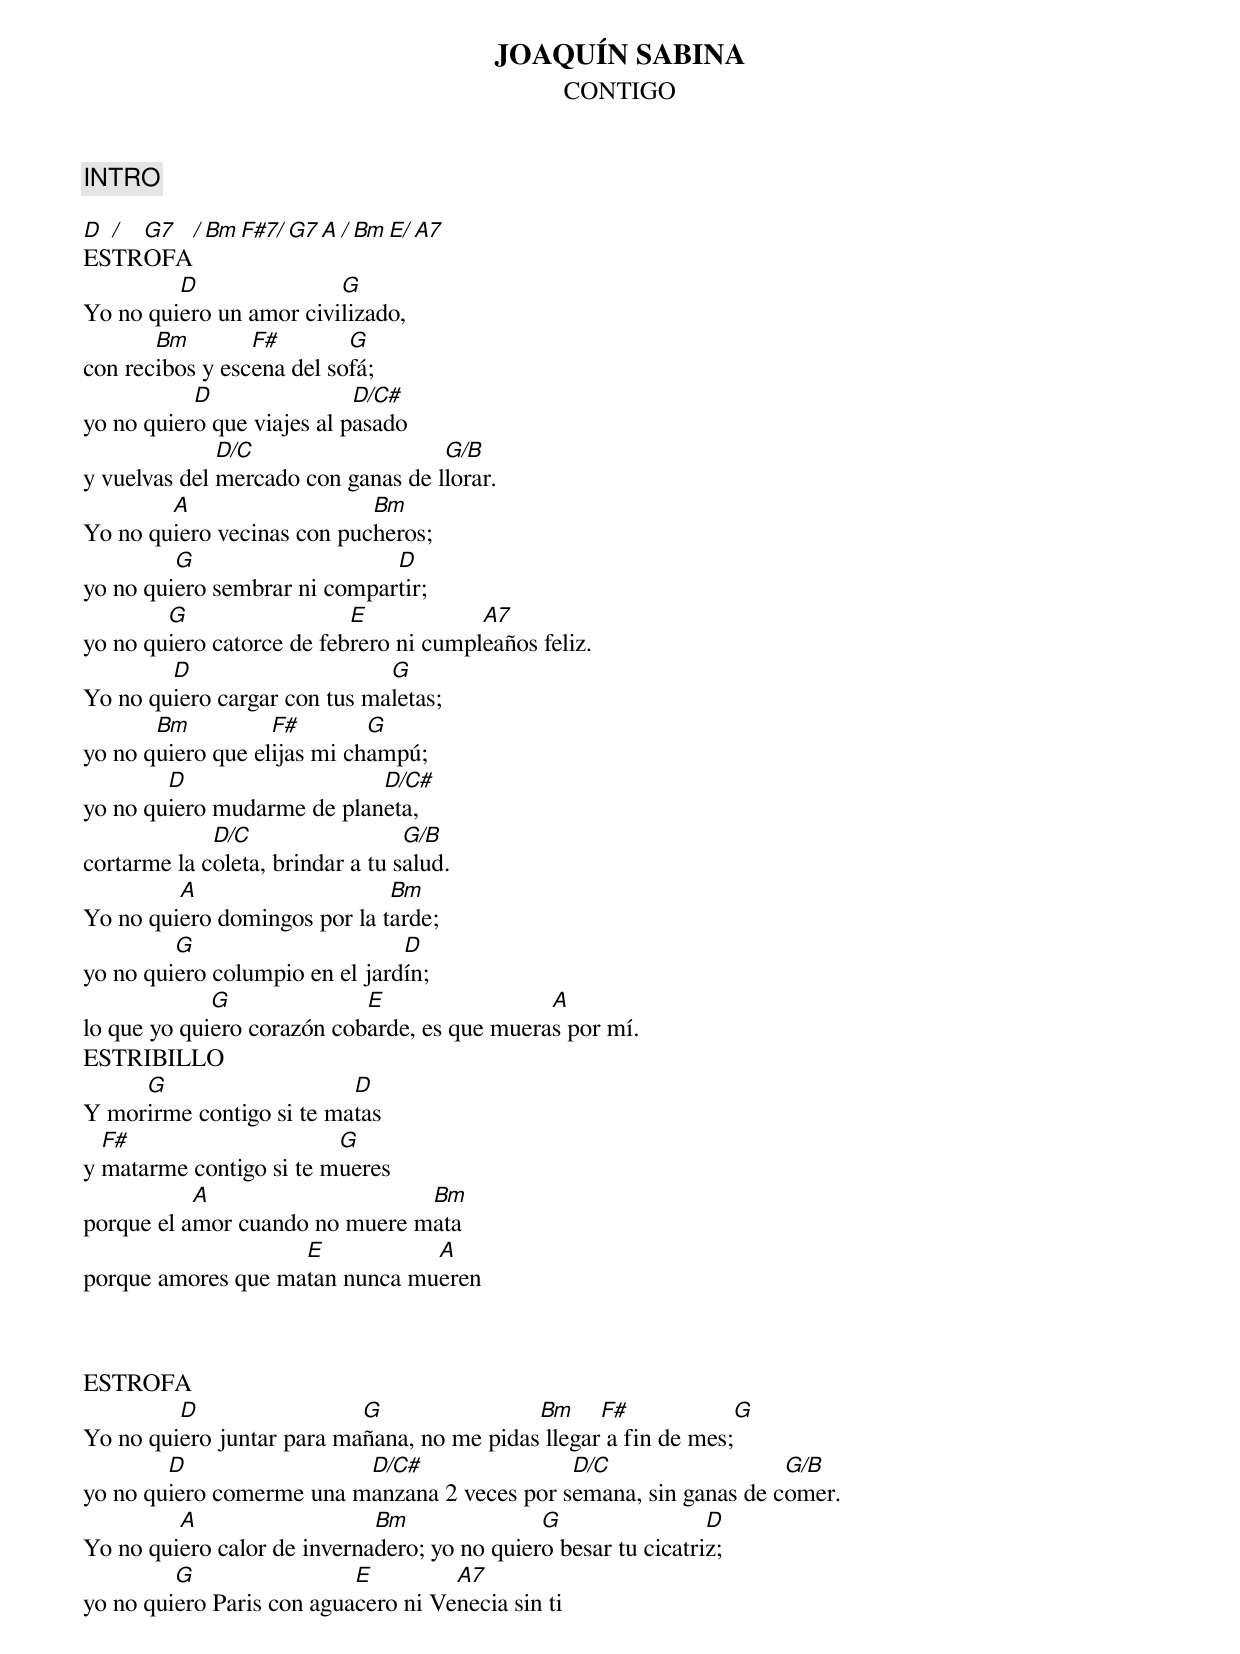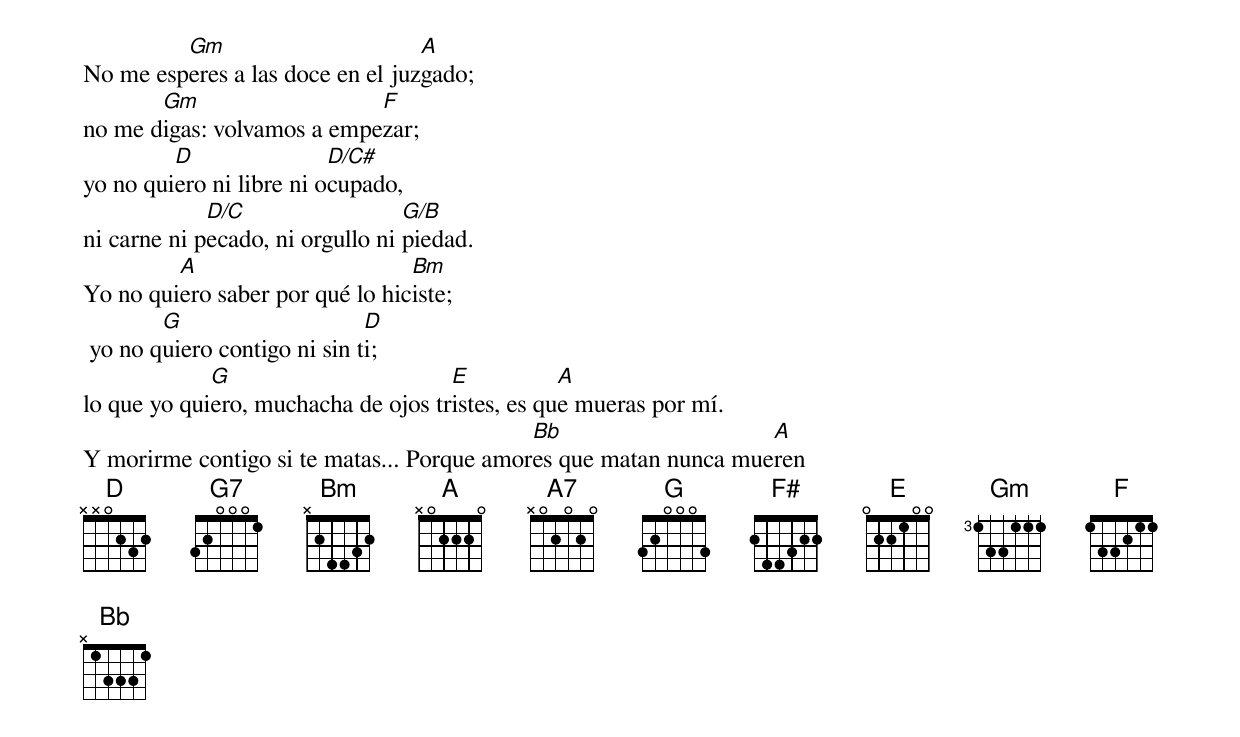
JOAQUÍN SABINA
CONTIGO
INTRO

D / G7 / Bm F#7/ G7 A / Bm E/ A7
ESTROFA
         D               G
Yo no quiero un amor civilizado,
       Bm        F#        G
con recibos y escena del sofá;
           D                D/C#
yo no quiero que viajes al pasado
              D/C                   G/B
y vuelvas del mercado con ganas de llorar.
        A                   Bm
Yo no quiero vecinas con pucheros;
         G                    D
yo no quiero sembrar ni compartir;
        G                  E	        A7
yo no quiero catorce de febrero ni cumpleaños feliz.
        D                     G
Yo no quiero cargar con tus maletas;
       Bm          F#        G
yo no quiero que elijas mi champú;
        D                   D/C#
yo no quiero mudarme de planeta,
             D/C                  G/B
cortarme la coleta, brindar a tu salud.
         A                    Bm
Yo no quiero domingos por la tarde;
  	 G                      D
yo no quiero columpio en el jardín;
             G              E		      A
lo que yo quiero corazón cobarde, es que mueras por mí.
ESTRIBILLO
     G                    D
Y morirme contigo si te matas
  F#                     G
y matarme contigo si te mueres
           A                    Bm
porque el amor cuando no muere mata
                    E           A
porque amores que matan nunca mueren



ESTROFA
         D                 G		    Bm     F#            G
Yo no quiero juntar para mañana, no me pidas llegar a fin de mes;
        D                 D/C#	              D/C                  G/B
yo no quiero comerme una manzana 2 veces por semana, sin ganas de comer.
         A                   Bm		      G                 D
Yo no quiero calor de invernadero; yo no quiero besar tu cicatriz;
         G                 E	     A7
yo no quiero Paris con aguacero ni Venecia sin ti

         Gm                       A
No me esperes a las doce en el juzgado;
       Gm                   F
no me digas: volvamos a empezar;
         D                D/C#
yo no quiero ni libre ni ocupado,
             D/C                  G/B
ni carne ni pecado, ni orgullo ni piedad.
         A                       Bm
Yo no quiero saber por qué lo hiciste;
        G                     D
 yo no quiero contigo ni sin ti;
             G                       E	         A
lo que yo quiero, muchacha de ojos tristes, es que mueras por mí.
				            Bb                    A
Y morirme contigo si te matas... Porque amores que matan nunca mueren
